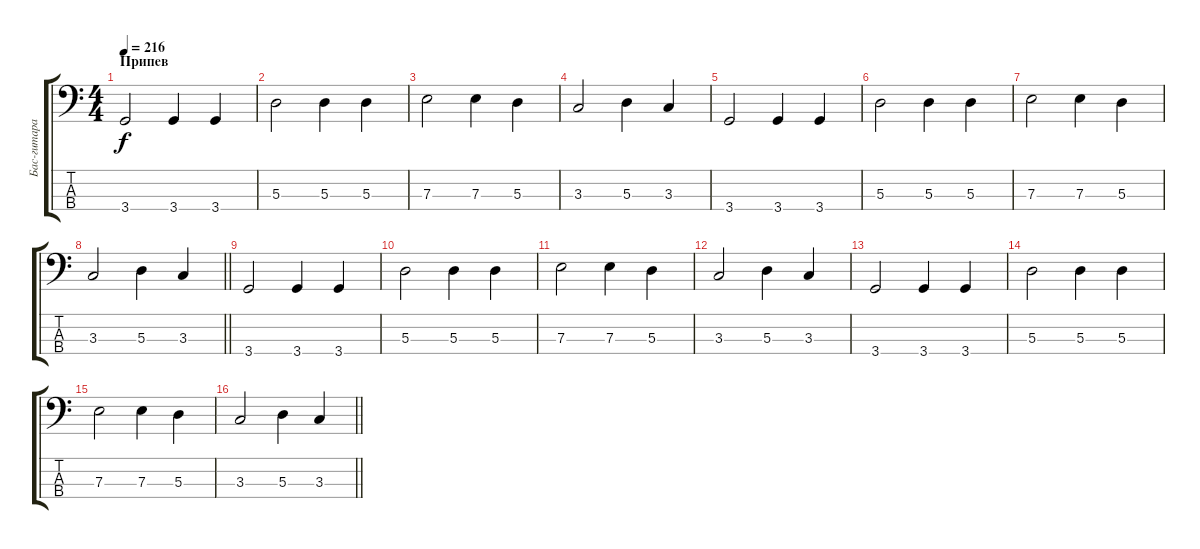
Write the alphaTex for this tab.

\track ("Бас-гитара" "Бас-гитара") {instrument electricbassfinger}
\staff {score tabs}
\tuning (G2 D2 A1 E1) {hide}
\ts (4 4)
\section ("" "Припев")
\tempo 216
\clef f4
\ks c
3.4.2{dy f} 3.4.4 3.4.4 |
5.3.2 5.3.4 5.3.4 |
7.3.2 7.3.4 5.3.4 |
3.3.2 5.3.4 3.3.4 |
3.4.2 3.4.4 3.4.4 |
5.3.2 5.3.4 5.3.4 |
7.3.2 7.3.4 5.3.4 |
\barLineRight lightlight
3.3.2 5.3.4 3.3.4 |
3.4.2 3.4.4 3.4.4 |
5.3.2 5.3.4 5.3.4 |
7.3.2 7.3.4 5.3.4 |
3.3.2 5.3.4 3.3.4 |
3.4.2 3.4.4 3.4.4 |
5.3.2 5.3.4 5.3.4 |
7.3.2 7.3.4 5.3.4 |
\barLineRight lightlight
3.3.2 5.3.4 3.3.4
